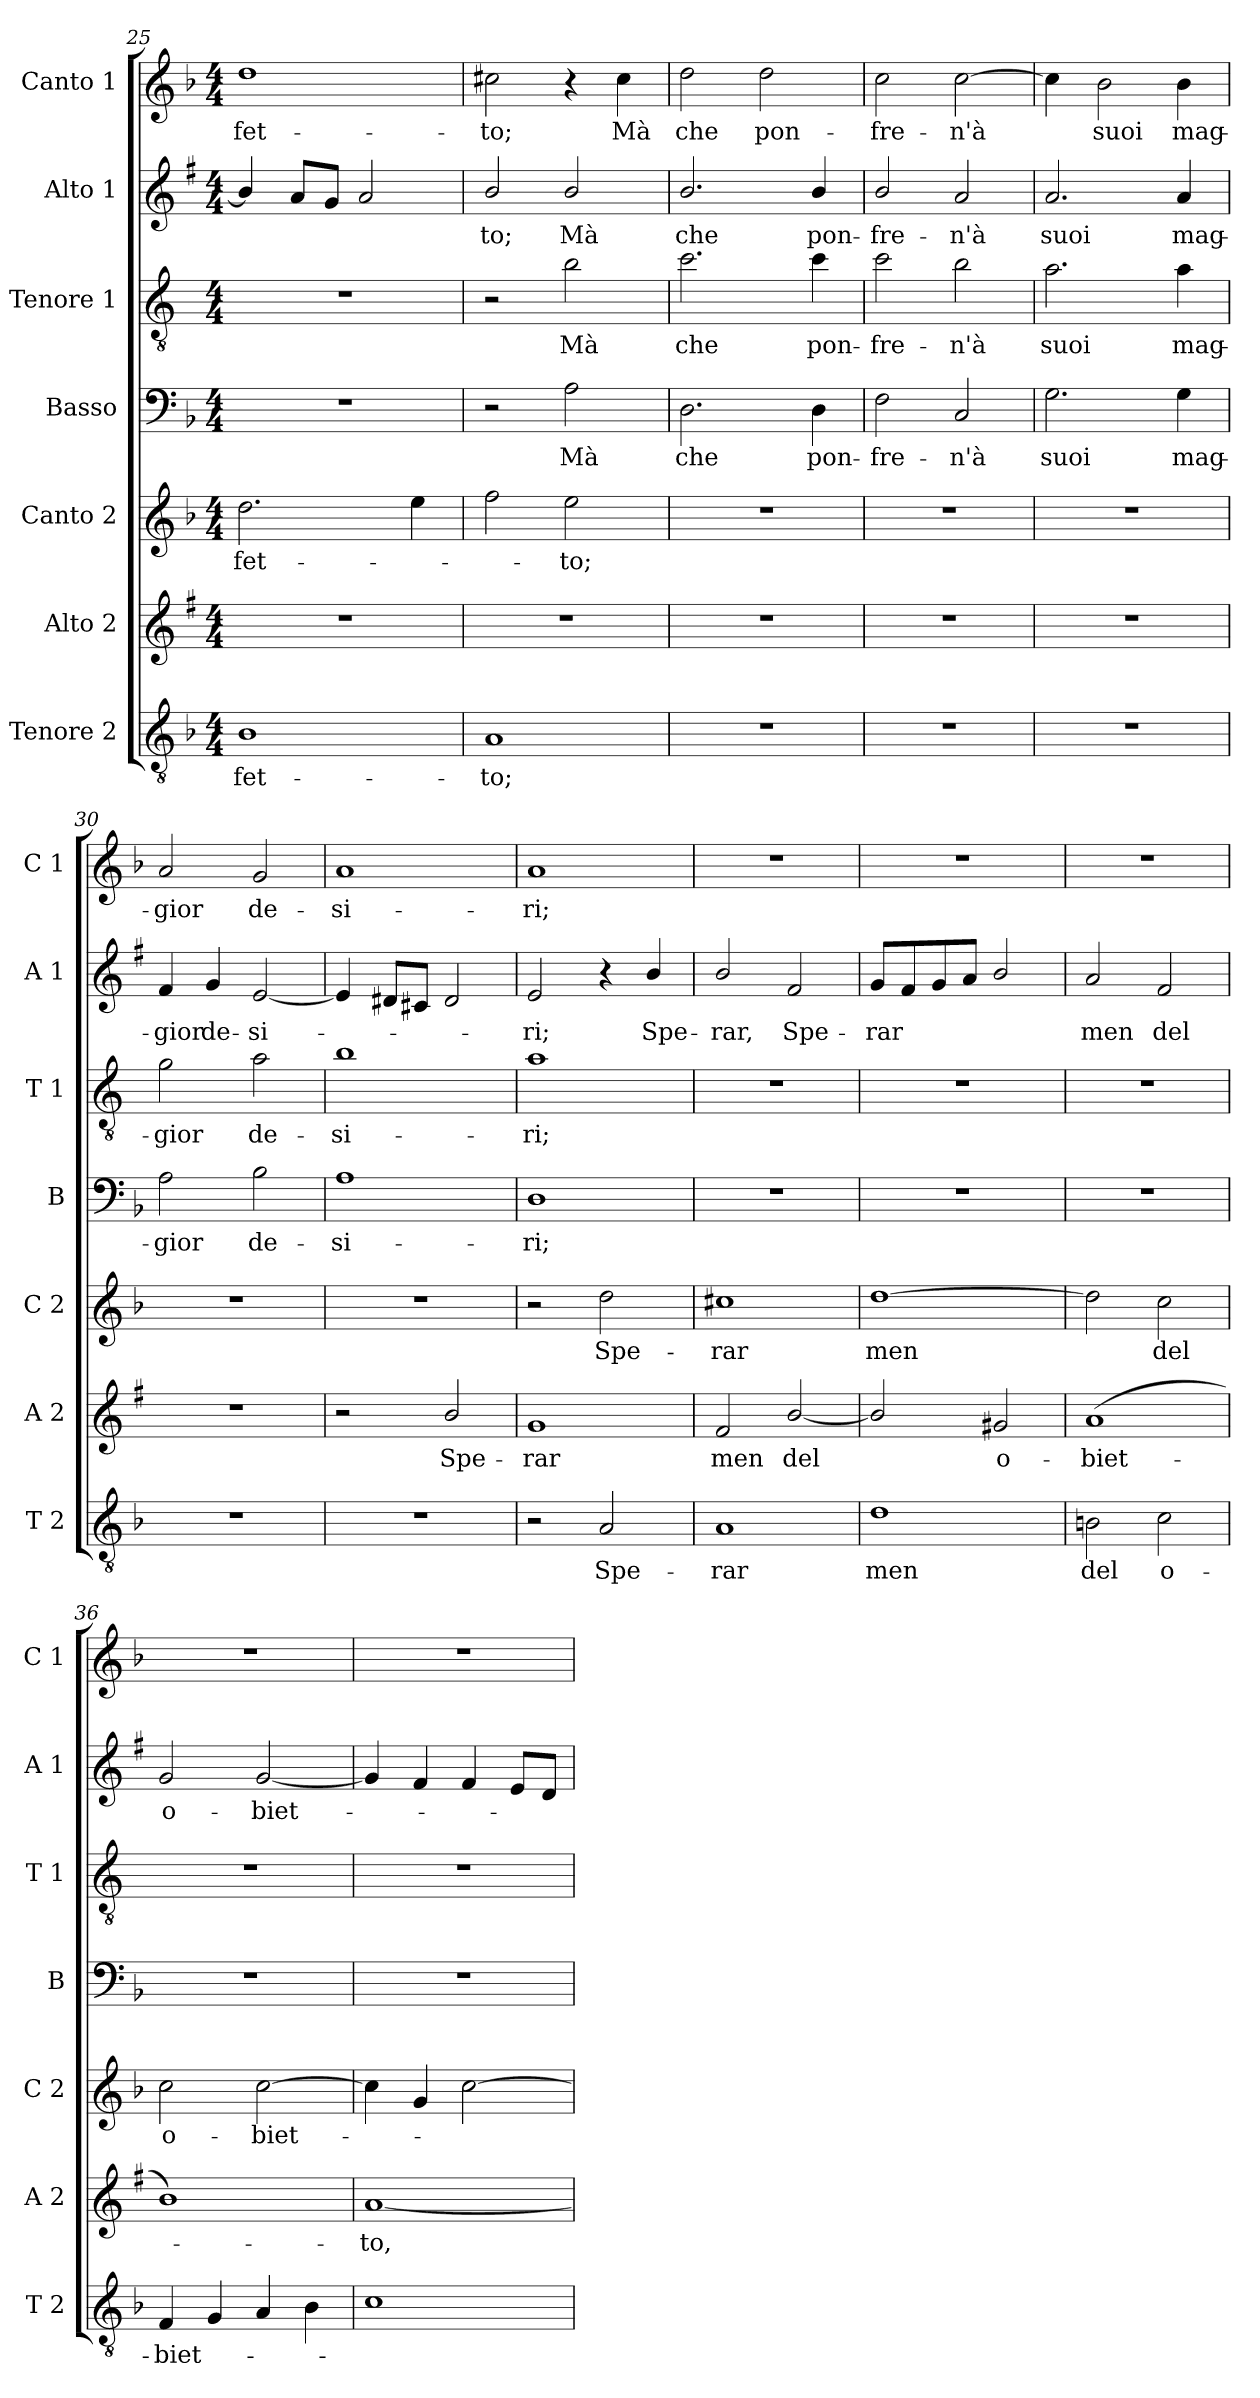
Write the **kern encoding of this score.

**kern	**text	**kern	**text	**kern	**text	**kern	**text	**kern	**text	**kern	**text	**kern	**text
*part7	*part7	*part6	*part6	*part5	*part5	*part4	*part4	*part3	*part3	*part2	*part2	*part1	*part1
*staff7	*staff7	*staff6	*staff6	*staff5	*staff5	*staff4	*staff4	*staff3	*staff3	*staff2	*staff2	*staff1	*staff1
*I"Tenore 2	*	*I"Alto 2	*	*I"Canto 2	*	*I"Basso	*	*I"Tenore 1	*	*I"Alto 1	*	*I"Canto 1	*
*I'T 2	*	*I'A 2	*	*I'C 2	*	*I'B	*	*I'T 1	*	*I'A 1	*	*I'C 1	*
*clefGv2	*	*clefG2	*	*clefG2	*	*clefF4	*	*clefGv2	*	*clefG2	*	*clefG2	*
*	*	*ITrd1c2	*	*	*	*	*	*ITrd4c7	*	*ITrd1c2	*	*	*
*k[b-]	*	*k[b-]	*	*k[b-]	*	*k[b-]	*	*k[b-]	*	*k[b-]	*	*k[b-]	*
*F:	*	*F:	*	*F:	*	*F:	*	*F:	*	*F:	*	*F:	*
*M4/4	*	*M4/4	*	*M4/4	*	*M4/4	*	*M4/4	*	*M4/4	*	*M4/4	*
=25	=25	=25	=25	=25	=25	=25	=25	=25	=25	=25	=25	=25	=25
!	!LO:LY:b	!	!	!	!LO:LY:b	!	!	!	!	!	!	!	!LO:LY:b
1B-	-fet-	1r	.	2.dd\	-fet-	1r	.	1r	.	4a/]	.	1dd	-fet-
.	.	.	.	.	.	.	.	.	.	8g/L	.	.	.
.	.	.	.	.	.	.	.	.	.	8f/J	.	.	.
.	.	.	.	.	.	.	.	.	.	2g/	.	.	.
.	.	.	.	4ee\	.	.	.	.	.	.	.	.	.
=26	=26	=26	=26	=26	=26	=26	=26	=26	=26	=26	=26	=26	=26
!	!LO:LY:b	!	!	!	!	!	!	!	!	!	!LO:LY:b	!	!LO:LY:b
1A	-to;	1r	.	2ff\	.	2r	.	2r	.	2a/	-to;	2cc#X\	-to;
!	!	!	!	!	!LO:LY:b	!	!LO:LY:b	!	!LO:LY:b	!	!LO:LY:b	!	!
.	.	.	.	2ee\	-to;	2A\	Mà	2e\	Mà	2a/	Mà	4r	.
!	!	!	!	!	!	!	!	!	!	!	!	!	!LO:LY:b
.	.	.	.	.	.	.	.	.	.	.	.	4cc#\	Mà
=27	=27	=27	=27	=27	=27	=27	=27	=27	=27	=27	=27	=27	=27
!	!	!	!	!	!	!	!LO:LY:b	!	!LO:LY:b	!	!LO:LY:b	!	!LO:LY:b
1r	.	1r	.	1r	.	2.D\	che	2.f\	che	2.a/	che	2dd\	che
!	!	!	!	!	!	!	!	!	!	!	!	!	!LO:LY:b
.	.	.	.	.	.	.	.	.	.	.	.	2dd\	pon-
!	!	!	!	!	!	!	!LO:LY:b	!	!LO:LY:b	!	!LO:LY:b	!	!
.	.	.	.	.	.	4D\	pon-	4f\	pon-	4a/	pon-	.	.
=28	=28	=28	=28	=28	=28	=28	=28	=28	=28	=28	=28	=28	=28
!	!	!	!	!	!	!	!LO:LY:b	!	!LO:LY:b	!	!LO:LY:b	!	!LO:LY:b
1r	.	1r	.	1r	.	2F\	-fre-	2f\	-fre-	2a/	-fre-	2cc\	-fre-
!	!	!	!	!	!	!	!LO:LY:b	!	!LO:LY:b	!	!LO:LY:b	!	!LO:LY:b
.	.	.	.	.	.	2C/	-n'à	2e\	-n'à	2g/	-n'à	[2cc\	-n'à
=29	=29	=29	=29	=29	=29	=29	=29	=29	=29	=29	=29	=29	=29
!	!	!	!	!	!	!	!LO:LY:b	!	!LO:LY:b	!	!LO:LY:b	!	!
1r	.	1r	.	1r	.	2.G\	suoi	2.d\	suoi	2.g/	suoi	4cc\]	.
!	!	!	!	!	!	!	!	!	!	!	!	!	!LO:LY:b
.	.	.	.	.	.	.	.	.	.	.	.	2b-\	suoi
!	!	!	!	!	!	!	!LO:LY:b	!	!LO:LY:b	!	!LO:LY:b	!	!LO:LY:b
.	.	.	.	.	.	4G\	mag-	4d\	mag-	4g/	mag-	4b-\	mag-
!!LO:PB:g=z
=30	=30	=30	=30	=30	=30	=30	=30	=30	=30	=30	=30	=30	=30
!	!	!	!	!	!	!	!LO:LY:b	!	!LO:LY:b	!	!LO:LY:b	!	!LO:LY:b
1r	.	1r	.	1r	.	2A\	-gior	2c\	-gior	4e/	-gior	2a/	-gior
!	!	!	!	!	!	!	!	!	!	!	!LO:LY:b	!	!
.	.	.	.	.	.	.	.	.	.	4f/	de-	.	.
!	!	!	!	!	!	!	!LO:LY:b	!	!LO:LY:b	!	!LO:LY:b	!	!LO:LY:b
.	.	.	.	.	.	2B-\	de-	2d\	de-	[2d/	-si-	2g/	de-
=31	=31	=31	=31	=31	=31	=31	=31	=31	=31	=31	=31	=31	=31
!	!	!	!	!	!	!	!LO:LY:b	!	!LO:LY:b	!	!	!	!LO:LY:b
1r	.	2r	.	1r	.	1A	-si-	1e	-si-	4d/]	.	1a	-si-
.	.	.	.	.	.	.	.	.	.	8c#X/L	.	.	.
.	.	.	.	.	.	.	.	.	.	8Bn/J	.	.	.
!	!	!	!LO:LY:b	!	!	!	!	!	!	!	!	!	!
.	.	2a/	Spe-	.	.	.	.	.	.	2c#/	.	.	.
=32	=32	=32	=32	=32	=32	=32	=32	=32	=32	=32	=32	=32	=32
!	!	!	!LO:LY:b	!	!	!	!LO:LY:b	!	!LO:LY:b	!	!LO:LY:b	!	!LO:LY:b
2r	.	1f	-rar	2r	.	1D	-ri;	1d	-ri;	2d/	-ri;	1a	-ri;
!	!LO:LY:b	!	!	!	!LO:LY:b	!	!	!	!	!	!	!	!
2A/	Spe-	.	.	2dd\	Spe-	.	.	.	.	4r	.	.	.
!	!	!	!	!	!	!	!	!	!	!	!LO:LY:b	!	!
.	.	.	.	.	.	.	.	.	.	4a/	Spe-	.	.
=33	=33	=33	=33	=33	=33	=33	=33	=33	=33	=33	=33	=33	=33
!	!LO:LY:b	!	!LO:LY:b	!	!LO:LY:b	!	!	!	!	!	!LO:LY:b	!	!
1A	-rar	2e/	men	1cc#X	-rar	1r	.	1r	.	2a/	-rar,	1r	.
!	!	!	!LO:LY:b	!	!	!	!	!	!	!	!LO:LY:b	!	!
.	.	[2a/	del	.	.	.	.	.	.	2e/	Spe-	.	.
=34	=34	=34	=34	=34	=34	=34	=34	=34	=34	=34	=34	=34	=34
!	!LO:LY:b	!	!	!	!LO:LY:b	!	!	!	!	!	!LO:LY:b	!	!
1d	men	2a/]	.	[1dd	men	1r	.	1r	.	8f/L	-rar	1r	.
.	.	.	.	.	.	.	.	.	.	8e/	.	.	.
.	.	.	.	.	.	.	.	.	.	8f/	.	.	.
.	.	.	.	.	.	.	.	.	.	8g/J	.	.	.
!	!	!	!LO:LY:b	!	!	!	!	!	!	!	!	!	!
.	.	2f#X/	o-	.	.	.	.	.	.	2a/	.	.	.
=35	=35	=35	=35	=35	=35	=35	=35	=35	=35	=35	=35	=35	=35
!	!LO:LY:b	!	!LO:LY:b	!	!	!	!	!	!	!	!LO:LY:b	!	!
2Bn\	del	(<1g	-biet-	2dd\]	.	1r	.	1r	.	2g/	men	1r	.
!	!LO:LY:b	!	!	!	!LO:LY:b	!	!	!	!	!	!LO:LY:b	!	!
2c\	o-	.	.	2cc\	del	.	.	.	.	2e/	del	.	.
=36	=36	=36	=36	=36	=36	=36	=36	=36	=36	=36	=36	=36	=36
!	!LO:LY:b	!	!	!	!LO:LY:b	!	!	!	!	!	!LO:LY:b	!	!
4F/	-biet-	1a)	.	2cc\	o-	1r	.	1r	.	2f/	o-	1r	.
4G/	.	.	.	.	.	.	.	.	.	.	.	.	.
!	!	!	!	!	!LO:LY:b	!	!	!	!	!	!LO:LY:b	!	!
4A/	.	.	.	[2cc\	-biet-	.	.	.	.	[2f/	-biet-	.	.
4B-\	.	.	.	.	.	.	.	.	.	.	.	.	.
!!LO:LB:g=z
=37	=37	=37	=37	=37	=37	=37	=37	=37	=37	=37	=37	=37	=37
!	!	!	!LO:LY:b	!	!	!	!	!	!	!	!	!	!
1c	.	[1g	-to,	4cc\]	.	1r	.	1r	.	4f/]	.	1r	.
.	.	.	.	4g/	.	.	.	.	.	4e/	.	.	.
.	.	.	.	[2cc\	.	.	.	.	.	4e/	.	.	.
.	.	.	.	.	.	.	.	.	.	8d/L	.	.	.
.	.	.	.	.	.	.	.	.	.	8c/J	.	.	.
=	=	=	=	=	=	=	=	=	=	=	=	=	=
*-	*-	*-	*-	*-	*-	*-	*-	*-	*-	*-	*-	*-	*-
